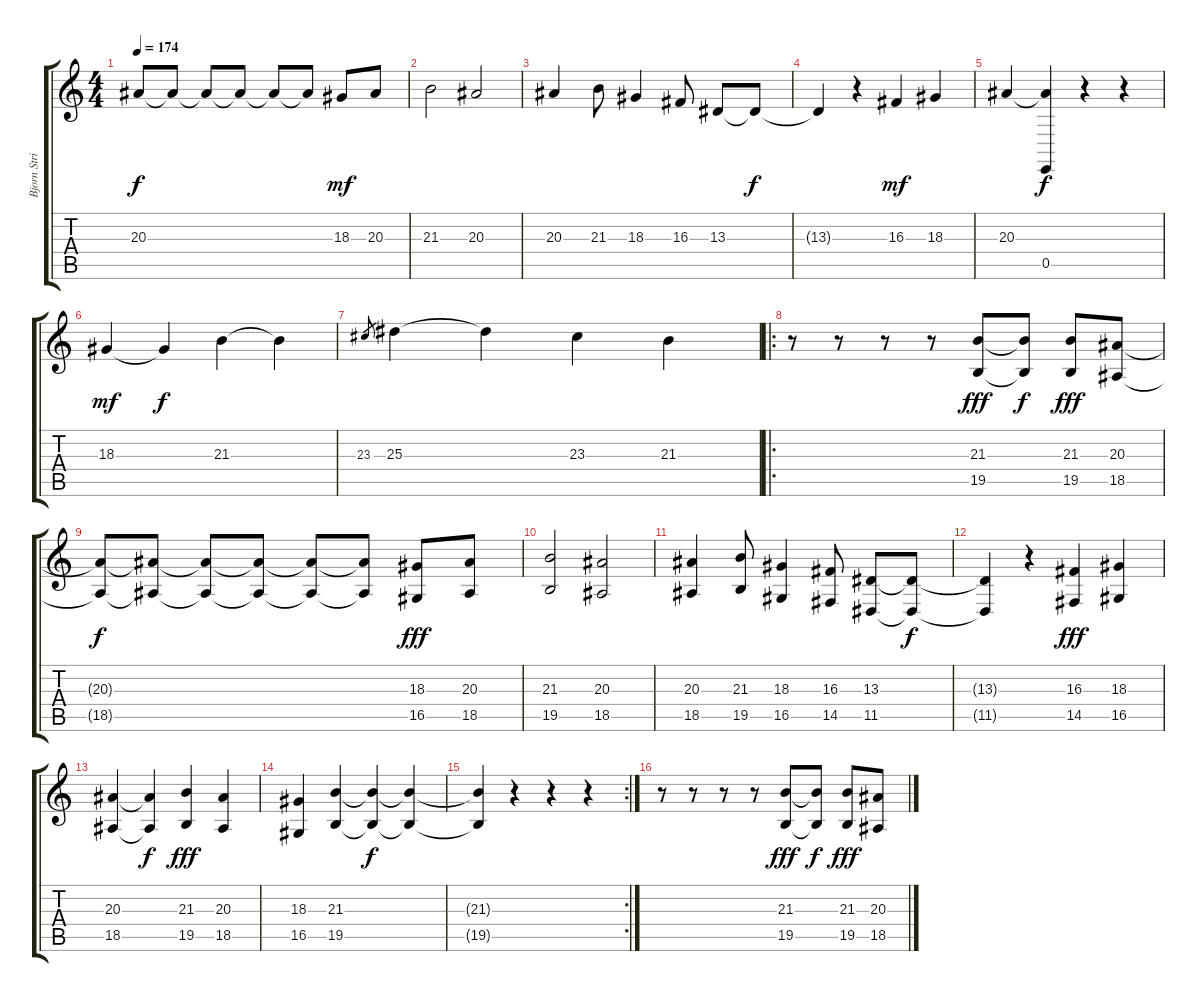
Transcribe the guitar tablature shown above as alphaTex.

\track ("Bjorn Strid " "Bjorn Stri") {instrument lead2sawtooth}
\staff {score tabs}
\tuning (B3 Gb3 D3 A2 E2 B1) {hide}
\ts (4 4)
\tempo 174
\clef g2
\ks c
20.3{t}.8{dy f} 20.3{t}.8 20.3{t}.8 20.3{t}.8 20.3{t}.8 20.3{t}.8 18.3.8{dy mf} 20.3.8 |
21.3.2 20.3.2 |
20.3.4 21.3.8 18.3.4 16.3.8 13.3.8 13.3{t}.8{dy f} |
13.3{t}.4 r.4 16.3.4{dy mf} 18.3.4 |
20.3.4 (20.3{t} 0.5).4{dy f} r.4 r.4 |
18.3.4{dy mf} 18.3{t}.4{dy f} 21.3.4 21.3{t}.4 |
23.3.8{gr} 25.3.4 25.3{t}.4 23.3.4 21.3.4 |
\ro
r.8 r.8 r.8 r.8 (21.3 19.5).8{dy fff} (21.3{t} 19.5{t}).8{dy f} (21.3 19.5).8{dy fff} (20.3 18.5).8 |
(20.3{t} 18.5{t}).8{dy f} (20.3{t} 18.5{t}).8 (20.3{t} 18.5{t}).8 (20.3{t} 18.5{t}).8 (20.3{t} 18.5{t}).8 (20.3{t} 18.5{t}).8 (18.3 16.5).8{dy fff} (20.3 18.5).8 |
(21.3 19.5).2 (20.3 18.5).2 |
(20.3 18.5).4 (21.3 19.5).8 (18.3 16.5).4 (16.3 14.5).8 (13.3 11.5).8 (13.3{t} 11.5{t}).8{dy f} |
(13.3{t} 11.5{t}).4 r.4 (16.3 14.5).4{dy fff} (18.3 16.5).4 |
(20.3 18.5).4 (20.3{t} 18.5{t}).4{dy f} (21.3 19.5).4{dy fff} (20.3 18.5).4 |
(18.3 16.5).4 (21.3 19.5).4 (21.3{t} 19.5{t}).4{dy f} (21.3{t} 19.5{t}).4 |
\rc 2
(21.3{t} 19.5{t}).4 r.4 r.4 r.4 |
r.8 r.8 r.8 r.8 (21.3 19.5).8{dy fff} (21.3{t} 19.5{t}).8{dy f} (21.3 19.5).8{dy fff} (20.3 18.5).8
